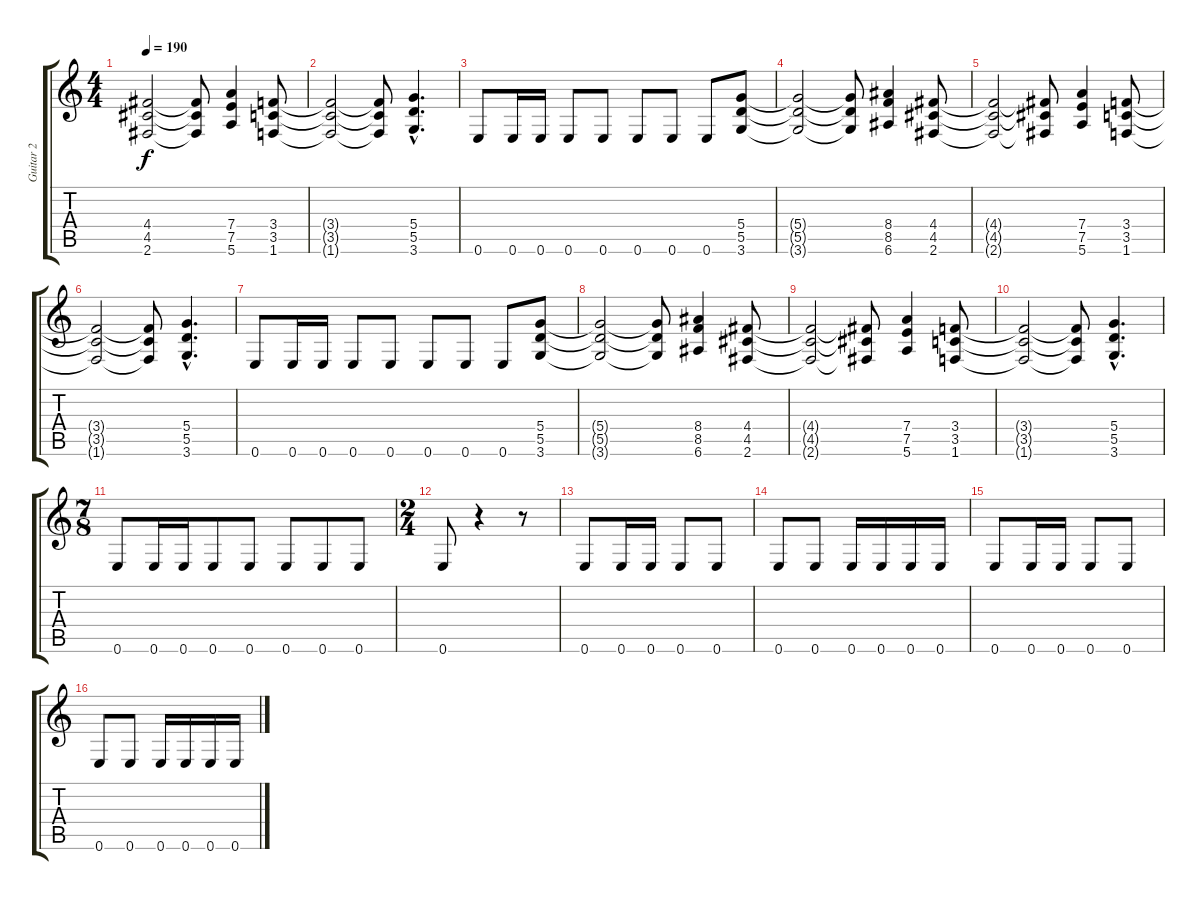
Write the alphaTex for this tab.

\track ("Guitar 2" "Guitar 2") {instrument distortionguitar}
\staff {score tabs}
\tuning (E4 B3 G3 D3 A2 E2) {hide}
\ts (4 4)
\tempo 190
\clef g2
\ks c
(4.4{t} 4.5{t} 2.6{t}).2{dy f} (4.4{t} 4.5{t} 2.6{t}).8 (7.4 7.5 5.6).4 (3.4 3.5 1.6).8 |
(3.4{t} 3.5{t} 1.6{t}).2 (3.4{t} 3.5{t} 1.6{t}).8 (5.4{hac} 5.5{hac} 3.6{hac}).4{d} |
0.6.8 0.6.16 0.6.16 0.6.8 0.6.8 0.6.8 0.6.8 0.6.8 (5.4 5.5 3.6).8 |
(5.4{t} 5.5{t} 3.6{t}).2 (5.4{t} 5.5{t} 3.6{t}).8 (8.4 8.5 6.6).4 (4.4 4.5 2.6).8 |
(4.4{t} 4.5{t} 2.6{t}).2 (4.4{t} 4.5{t} 2.6{t}).8 (7.4 7.5 5.6).4 (3.4 3.5 1.6).8 |
(3.4{t} 3.5{t} 1.6{t}).2 (3.4{t} 3.5{t} 1.6{t}).8 (5.4{hac} 5.5{hac} 3.6{hac}).4{d} |
0.6.8 0.6.16 0.6.16 0.6.8 0.6.8 0.6.8 0.6.8 0.6.8 (5.4 5.5 3.6).8 |
(5.4{t} 5.5{t} 3.6{t}).2 (5.4{t} 5.5{t} 3.6{t}).8 (8.4 8.5 6.6).4 (4.4 4.5 2.6).8 |
(4.4{t} 4.5{t} 2.6{t}).2 (4.4{t} 4.5{t} 2.6{t}).8 (7.4 7.5 5.6).4 (3.4 3.5 1.6).8 |
(3.4{t} 3.5{t} 1.6{t}).2 (3.4{t} 3.5{t} 1.6{t}).8 (5.4{hac} 5.5{hac} 3.6{hac}).4{d} |
\ts (7 8)
0.6.8 0.6.16 0.6.16 0.6.8 0.6.8 0.6.8 0.6.8 0.6.8 |
\ts (2 4)
0.6.8 r.4 r.8 |
0.6.8 0.6.16 0.6.16 0.6.8 0.6.8 |
0.6.8 0.6.8 0.6.16 0.6.16 0.6.16 0.6.16 |
0.6.8 0.6.16 0.6.16 0.6.8 0.6.8 |
0.6.8 0.6.8 0.6.16 0.6.16 0.6.16 0.6.16
